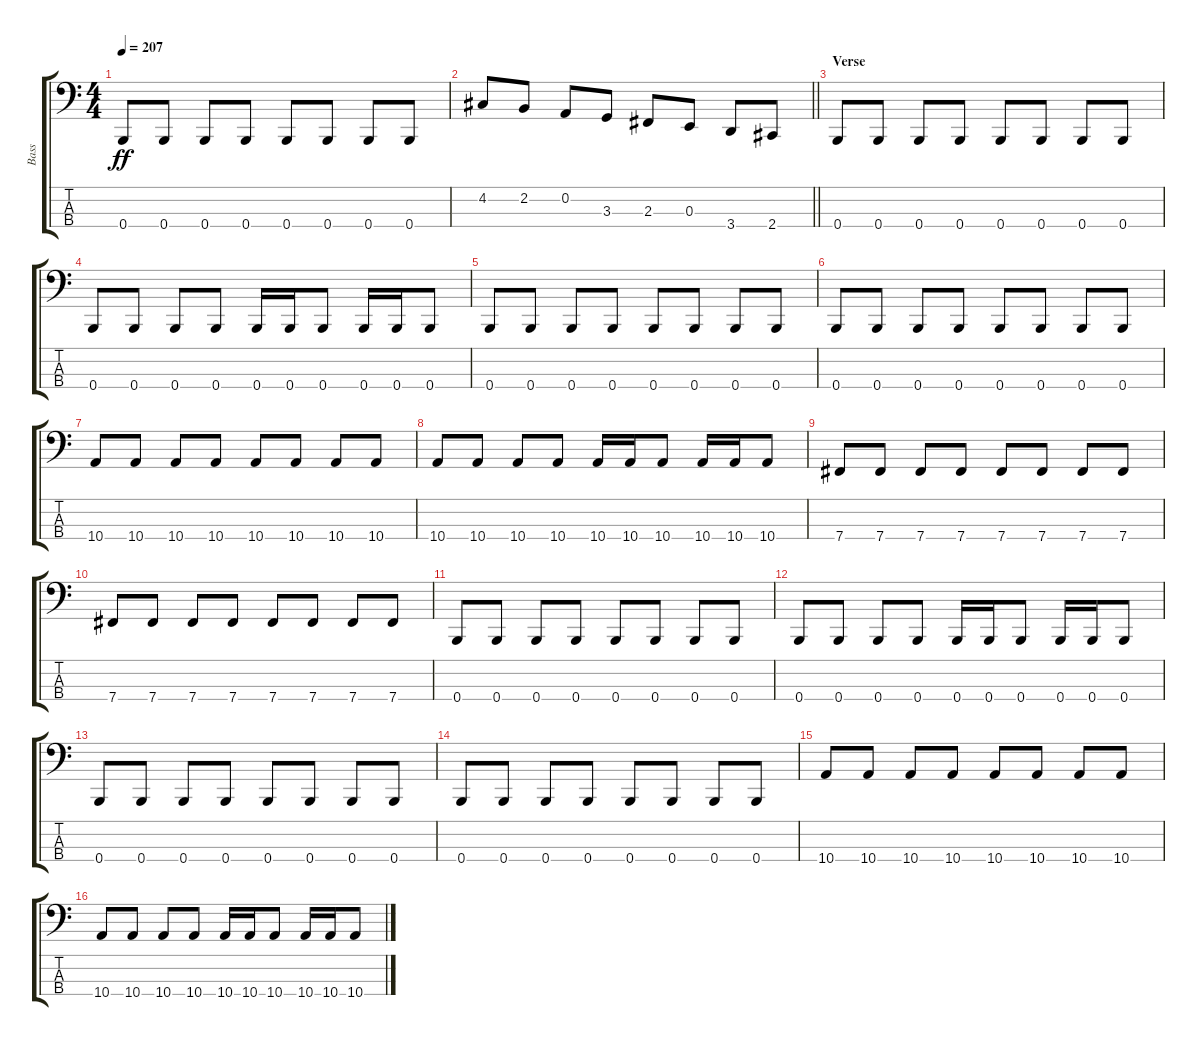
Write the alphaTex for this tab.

\track ("Bass" "Bass") {instrument electricbassfinger}
\staff {score tabs}
\tuning (D2 A1 E1 B0) {hide}
\ts (4 4)
\tempo 207
\clef f4
\ks c
0.4.8{dy ff} 0.4.8 0.4.8 0.4.8 0.4.8 0.4.8 0.4.8 0.4.8 |
\barLineRight lightlight
4.2.8 2.2.8 0.2.8 3.3.8 2.3.8 0.3.8 3.4.8 2.4.8 |
\section ("" "Verse")
0.4.8 0.4.8 0.4.8 0.4.8 0.4.8 0.4.8 0.4.8 0.4.8 |
0.4.8 0.4.8 0.4.8 0.4.8 0.4.16 0.4.16 0.4.8 0.4.16 0.4.16 0.4.8 |
0.4.8 0.4.8 0.4.8 0.4.8 0.4.8 0.4.8 0.4.8 0.4.8 |
0.4.8 0.4.8 0.4.8 0.4.8 0.4.8 0.4.8 0.4.8 0.4.8 |
10.4.8 10.4.8 10.4.8 10.4.8 10.4.8 10.4.8 10.4.8 10.4.8 |
10.4.8 10.4.8 10.4.8 10.4.8 10.4.16 10.4.16 10.4.8 10.4.16 10.4.16 10.4.8 |
7.4.8 7.4.8 7.4.8 7.4.8 7.4.8 7.4.8 7.4.8 7.4.8 |
7.4.8 7.4.8 7.4.8 7.4.8 7.4.8 7.4.8 7.4.8 7.4.8 |
0.4.8 0.4.8 0.4.8 0.4.8 0.4.8 0.4.8 0.4.8 0.4.8 |
0.4.8 0.4.8 0.4.8 0.4.8 0.4.16 0.4.16 0.4.8 0.4.16 0.4.16 0.4.8 |
0.4.8 0.4.8 0.4.8 0.4.8 0.4.8 0.4.8 0.4.8 0.4.8 |
0.4.8 0.4.8 0.4.8 0.4.8 0.4.8 0.4.8 0.4.8 0.4.8 |
10.4.8 10.4.8 10.4.8 10.4.8 10.4.8 10.4.8 10.4.8 10.4.8 |
10.4.8 10.4.8 10.4.8 10.4.8 10.4.16 10.4.16 10.4.8 10.4.16 10.4.16 10.4.8
